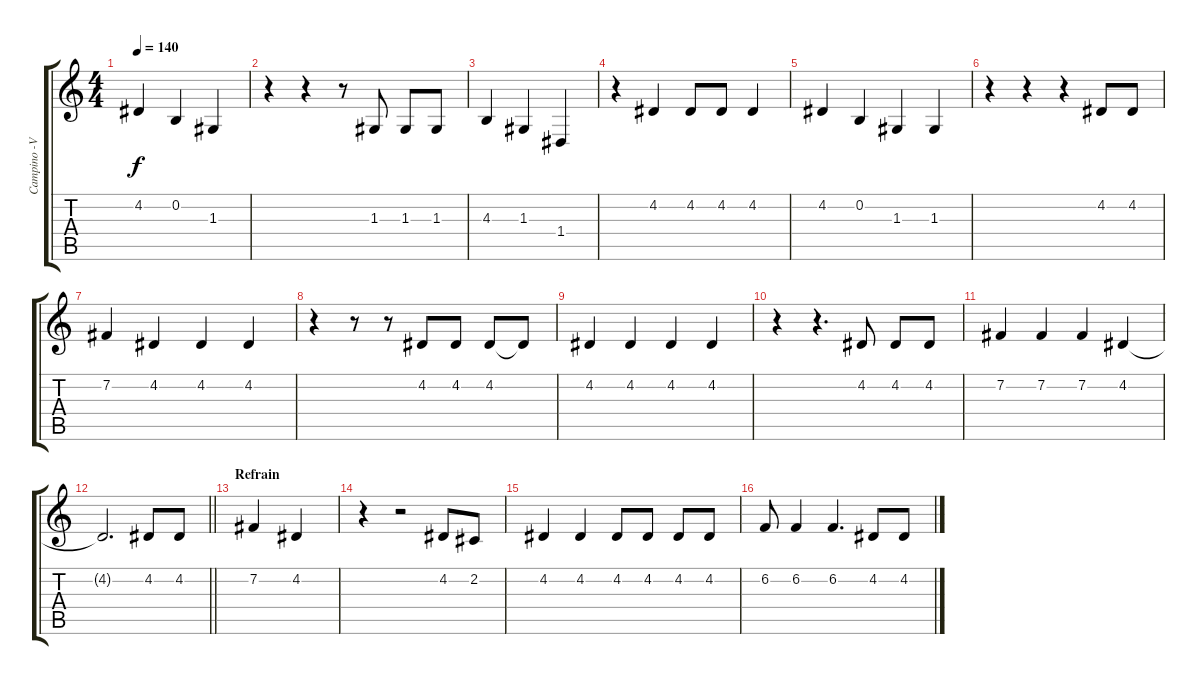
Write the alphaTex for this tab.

\track ("Campino -Voice" "Campino -V") {instrument lead1square}
\staff {score tabs}
\tuning (E4 B3 G3 D3 A2 E2) {hide}
\ts (4 4)
\tempo 140
\clef g2
\ks c
4.2.4{dy f} 0.2.4 1.3.4 |
r.4 r.4 r.8 1.3.8 1.3.8 1.3.8 |
4.3.4 1.3.4 1.4.4 |
r.4 4.2.4 4.2.8 4.2.8 4.2.4 |
4.2.4 0.2.4 1.3.4 1.3.4 |
r.4 r.4 r.4 4.2.8 4.2.8 |
7.2.4 4.2.4 4.2.4 4.2.4 |
r.4 r.8 r.8 4.2.8 4.2.8 4.2.8 4.2{t}.8 |
4.2.4 4.2.4 4.2.4 4.2.4 |
r.4 r.4{d} 4.2.8 4.2.8 4.2.8 |
7.2.4 7.2.4 7.2.4 4.2.4 |
\barLineRight lightlight
4.2{t}.2{d} 4.2.8 4.2.8 |
\section ("" "Refrain")
7.2.4 4.2.4 |
r.4 r.2 4.2.8 2.2.8 |
4.2.4 4.2.4 4.2.8 4.2.8 4.2.8 4.2.8 |
6.2.8 6.2.4 6.2.4{d} 4.2.8 4.2.8
